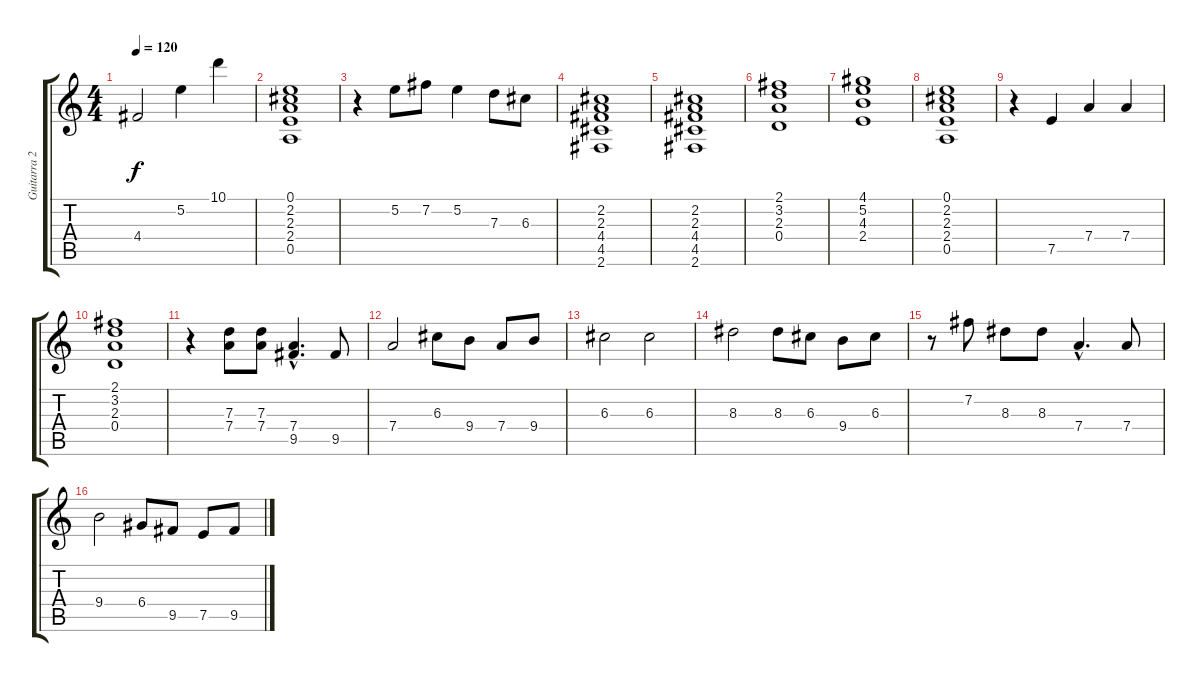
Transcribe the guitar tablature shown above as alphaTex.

\track ("Guitarra 2" "Guitarra 2") {instrument overdrivenguitar}
\staff {score tabs}
\tuning (E4 B3 G3 D3 A2 E2) {hide}
\ts (4 4)
\tempo 120
\clef g2
\ks c
4.4.2{dy f} 5.2.4 10.1.4 |
(0.1 2.2 2.3 2.4 0.5).1 |
r.4 5.2.8 7.2.8 5.2.4 7.3.8 6.3.8 |
(2.2 2.3 4.4 4.5 2.6).1 |
(2.2 2.3 4.4 4.5 2.6).1 |
(2.1 3.2 2.3 0.4).1 |
(4.1 5.2 4.3 2.4).1 |
(0.1 2.2 2.3 2.4 0.5).1 |
r.4 7.5.4 7.4.4 7.4.4 |
(2.1 3.2 2.3 0.4).1 |
r.4 (7.3 7.4).8 (7.3 7.4).8 (7.4{hac} 9.5{hac}).4{d} 9.5.8 |
7.4.2 6.3.8 9.4.8 7.4.8 9.4.8 |
6.3.2 6.3.2 |
8.3.2 8.3.8 6.3.8 9.4.8 6.3.8 |
r.8 7.2.8 8.3.8 8.3.8 7.4{hac}.4{d} 7.4.8 |
9.4.2 6.4.8 9.5.8 7.5.8 9.5.8
